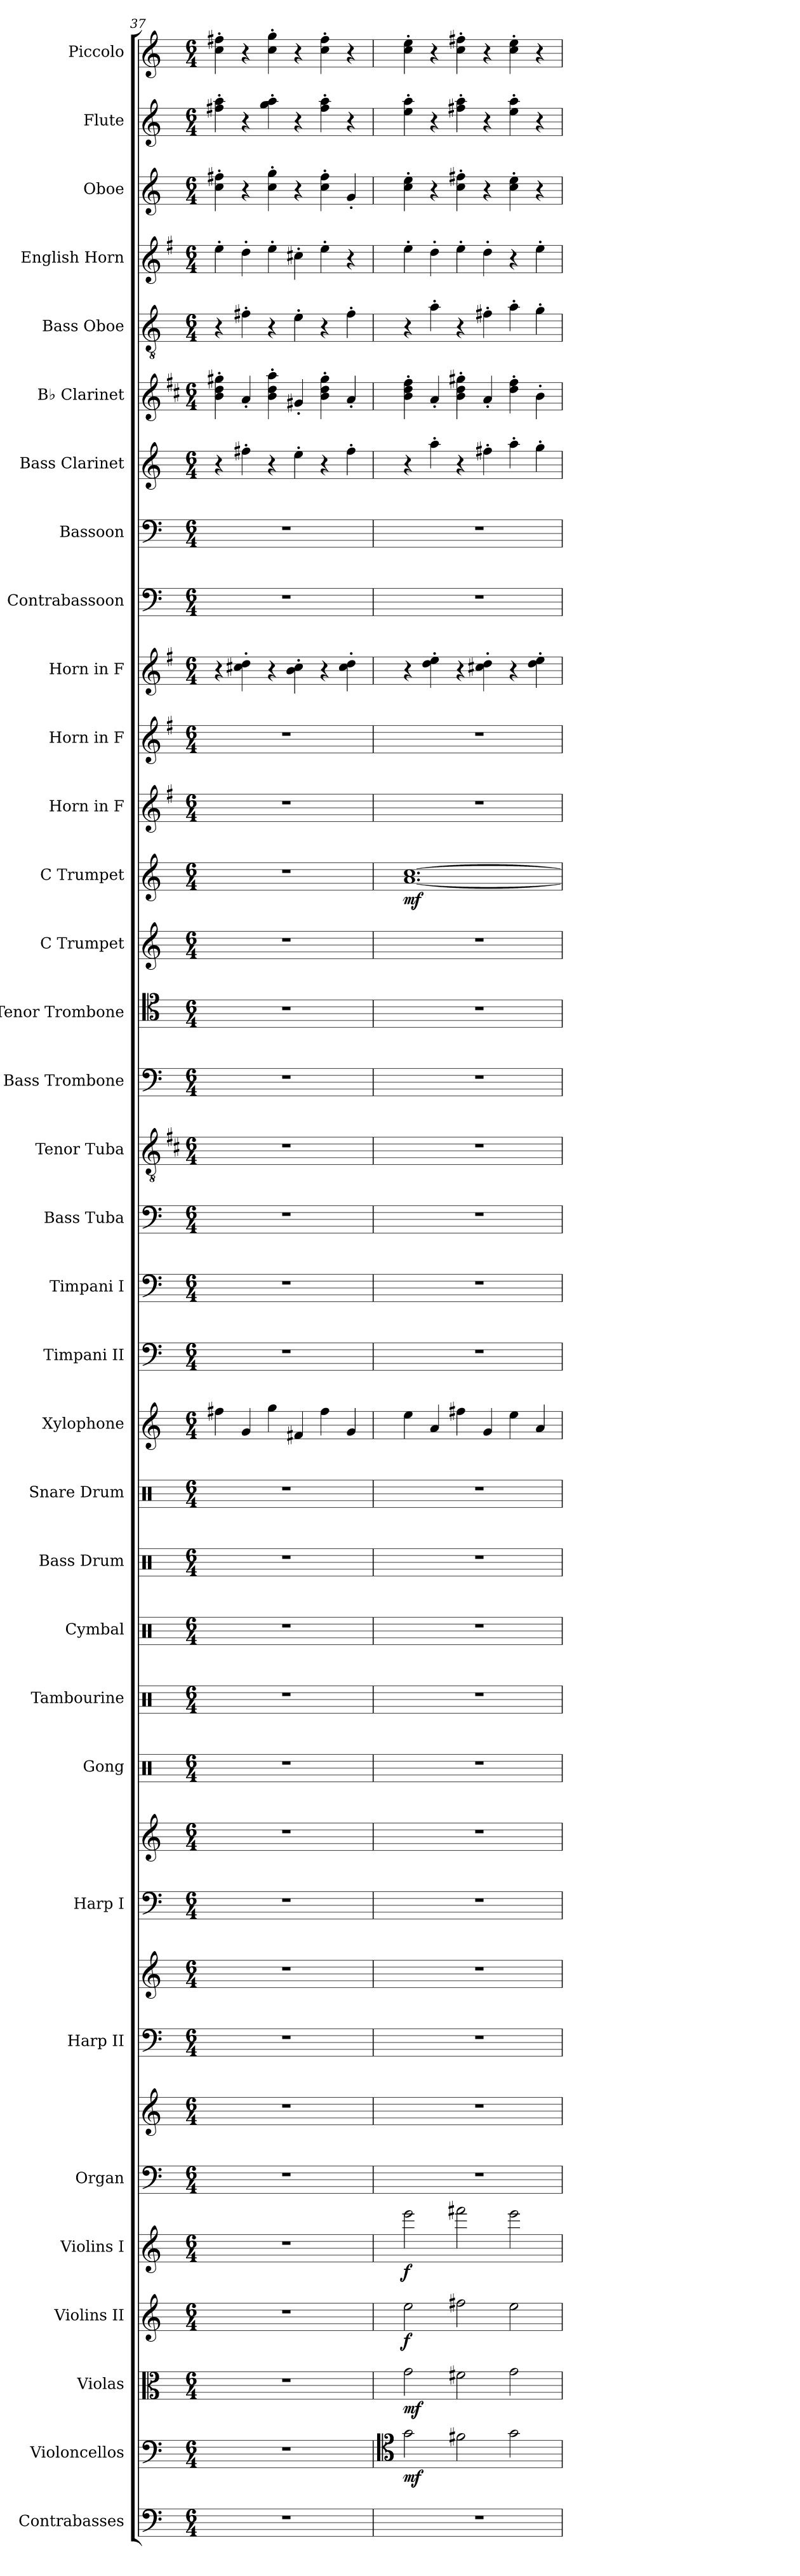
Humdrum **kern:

**kern	**kern	**dynam	**kern	**dynam	**kern	**dynam	**kern	**dynam	**kern	**kern	**kern	**kern	**kern	**kern	**kern	**kern	**kern	**kern	**kern	**kern	**kern	**kern	**kern	**kern	**kern	**kern	**kern	**kern	**dynam	**kern	**kern	**kern	**kern	**kern	**kern	**kern	**kern	**kern	**kern	**kern	**kern
*part34	*part33	*part33	*part32	*part32	*part31	*part31	*part30	*part30	*part29	*part29	*part28	*part28	*part27	*part27	*part26	*part25	*part24	*part23	*part22	*part21	*part20	*part19	*part18	*part17	*part16	*part15	*part14	*part13	*part13	*part12	*part11	*part10	*part9	*part8	*part7	*part6	*part5	*part4	*part3	*part2	*part1
*staff37	*staff36	*staff36	*staff35	*staff35	*staff34	*staff34	*staff33	*staff33	*staff32	*staff31	*staff30	*staff29	*staff28	*staff27	*staff26	*staff25	*staff24	*staff23	*staff22	*staff21	*staff20	*staff19	*staff18	*staff17	*staff16	*staff15	*staff14	*staff13	*staff13	*staff12	*staff11	*staff10	*staff9	*staff8	*staff7	*staff6	*staff5	*staff4	*staff3	*staff2	*staff1
*I"Contrabasses	*I"Violoncellos	*	*I"Violas	*	*I"Violins II	*	*I"Violins I	*	*I"Organ	*	*I"Harp II	*	*I"Harp I	*	*I"Gong	*I"Tambourine	*I"Cymbal	*I"Bass Drum	*I"Snare Drum	*I"Xylophone	*I"Timpani II	*I"Timpani I	*I"Bass Tuba	*I"Tenor Tuba	*I"Bass Trombone	*I"Tenor Trombone	*I"C Trumpet	*I"C Trumpet	*	*I"Horn in F	*I"Horn in F	*I"Horn in F	*I"Contrabassoon	*I"Bassoon	*I"Bass Clarinet	*I"B♭ Clarinet	*I"Bass Oboe	*I"English Horn	*I"Oboe	*I"Flute	*I"Piccolo
*I'Cbs.	*I'Vcs.	*	*I'Vlas.	*	*I'Vlns.	*	*I'Vlns.	*	*I'Org.	*	*I'Hrp.	*	*I'Hrp.	*	*	*I'Tamb.	*I'Cym.	*I'B. Dr.	*I'Sn. Dr.	*I'Xyl.	*I'Timp.	*I'Timp.	*I'Tba.	*	*I'B. Tbn.	*I'T. Tbn.	*I'C Tpt.	*I'C Tpt.	*	*	*	*	*I'Cbsn.	*I'Bsn.	*I'B. Cl.	*I'B♭ Cl.	*	*I'E. Hn.	*I'Ob.	*I'Fl.	*I'Picc.
*clefF4	*clefF4	*	*clefC3	*	*clefG2	*	*clefG2	*	*clefF4	*clefG2	*clefF4	*clefG2	*clefF4	*clefG2	*clefX	*clefX	*clefX	*clefX	*clefX	*clefG2	*clefF4	*clefF4	*clefF4	*clefGv2	*clefF4	*clefC4	*clefG2	*clefG2	*	*clefG2	*clefG2	*clefG2	*clefF4	*clefF4	*clefG2	*clefG2	*clefGv2	*clefG2	*clefG2	*clefG2	*clefG2
*ITrd7c12	*	*	*	*	*	*	*	*	*	*	*	*	*	*	*	*	*	*	*	*ITrd-7c-12	*	*	*	*ITrd1c2	*	*	*	*	*	*ITrd4c7	*ITrd4c7	*ITrd4c7	*ITrd7c12	*	*ITrd8c14	*ITrd1c2	*	*ITrd4c7	*	*	*ITrd-7c-12
*k[]	*k[]	*	*k[]	*	*k[]	*	*k[]	*	*k[]	*k[]	*k[]	*k[]	*k[]	*k[]	*k[]	*k[]	*k[]	*k[]	*k[]	*k[]	*k[]	*k[]	*k[]	*k[]	*k[]	*k[]	*k[]	*k[]	*	*k[]	*k[]	*k[]	*k[]	*k[]	*k[]	*k[]	*k[]	*k[]	*k[]	*k[]	*k[]
*M6/4	*M6/4	*	*M6/4	*	*M6/4	*	*M6/4	*	*M6/4	*M6/4	*M6/4	*M6/4	*M6/4	*M6/4	*M6/4	*M6/4	*M6/4	*M6/4	*M6/4	*M6/4	*M6/4	*M6/4	*M6/4	*M6/4	*M6/4	*M6/4	*M6/4	*M6/4	*	*M6/4	*M6/4	*M6/4	*M6/4	*M6/4	*M6/4	*M6/4	*M6/4	*M6/4	*M6/4	*M6/4	*M6/4
=37	=37	=37	=37	=37	=37	=37	=37	=37	=37	=37	=37	=37	=37	=37	=37	=37	=37	=37	=37	=37	=37	=37	=37	=37	=37	=37	=37	=37	=37	=37	=37	=37	=37	=37	=37	=37	=37	=37	=37	=37	=37
1.r	1.r	.	1.r	.	1.r	.	1.r	.	1.r	1.r	1.r	1.r	1.r	1.r	1.r	1.r	1.r	1.r	1.r	4fff#X\	1.r	1.r	1.r	1.r	1.r	1.r	1.r	1.r	.	1.r	1.r	4r	1.r	1.r	4r	4a\' 4cc\' 4ff#X\'	4r	4a'\	4cc\' 4ff#X\'	4ff#X\' 4aa\'	4ccc\' 4fff#X\'
.	.	.	.	.	.	.	.	.	.	.	.	.	.	.	.	.	.	.	.	4gg/	.	.	.	.	.	.	.	.	.	.	.	4f#X\' 4g\'	.	.	4f#X'\	4g'/	4f#X'\	4g'\	4r	4r	4r
.	.	.	.	.	.	.	.	.	.	.	.	.	.	.	.	.	.	.	.	4ggg\	.	.	.	.	.	.	.	.	.	.	.	4r	.	.	4r	4a\' 4cc\' 4gg\'	4r	4a'\	4cc\' 4gg\'	4gg\' 4aa\'	4ccc\' 4ggg\'
.	.	.	.	.	.	.	.	.	.	.	.	.	.	.	.	.	.	.	.	4ff#X/	.	.	.	.	.	.	.	.	.	.	.	4e\' 4f#\'	.	.	4e'\	4f#X'/	4e'\	4f#X'\	4r	4r	4r
.	.	.	.	.	.	.	.	.	.	.	.	.	.	.	.	.	.	.	.	4fff#\	.	.	.	.	.	.	.	.	.	.	.	4r	.	.	4r	4a\' 4cc\' 4ff#\'	4r	4a'\	4cc\' 4ff#\'	4ff#\' 4aa\'	4ccc\' 4fff#\'
.	.	.	.	.	.	.	.	.	.	.	.	.	.	.	.	.	.	.	.	4gg/	.	.	.	.	.	.	.	.	.	.	.	4f#\' 4g\'	.	.	4f#'\	4g'/	4f#'\	4r	4g'/	4r	4r
=38	=38	=38	=38	=38	=38	=38	=38	=38	=38	=38	=38	=38	=38	=38	=38	=38	=38	=38	=38	=38	=38	=38	=38	=38	=38	=38	=38	=38	=38	=38	=38	=38	=38	=38	=38	=38	=38	=38	=38	=38	=38
*	*clefC4	*	*	*	*	*	*	*	*	*	*	*	*	*	*	*	*	*	*	*	*	*	*	*	*	*	*	*	*	*	*	*	*	*	*	*	*	*	*	*	*
!	!	!LO:DY:b	!	!LO:DY:b	!	!LO:DY:b	!	!LO:DY:b	!	!	!	!	!	!	!	!	!	!	!	!	!	!	!	!	!	!	!	!	!LO:DY:b	!	!	!	!	!	!	!	!	!	!	!	!
1.r	2g\	mf	2g\	mf	2ee\	f	2eee\	f	1.r	1.r	1.r	1.r	1.r	1.r	1.r	1.r	1.r	1.r	1.r	4eee\	1.r	1.r	1.r	1.r	1.r	1.r	1.r	[1.a [1.cc	mf	1.r	1.r	4r	1.r	1.r	4r	4a\' 4cc\' 4ee\'	4r	4a'\	4cc\' 4ee\'	4ee\' 4aa\'	4ccc\' 4eee\'
.	.	.	.	.	.	.	.	.	.	.	.	.	.	.	.	.	.	.	.	4aa/	.	.	.	.	.	.	.	.	.	.	.	4g\' 4a\'	.	.	4a'\	4g'/	4a'\	4g'\	4r	4r	4r
.	2f#X\	.	2f#X\	.	2ff#X\	.	2fff#X\	.	.	.	.	.	.	.	.	.	.	.	.	4fff#X\	.	.	.	.	.	.	.	.	.	.	.	4r	.	.	4r	4a\' 4cc\' 4ff#X\'	4r	4a'\	4cc\' 4ff#X\'	4ff#X\' 4aa\'	4ccc\' 4fff#X\'
.	.	.	.	.	.	.	.	.	.	.	.	.	.	.	.	.	.	.	.	4gg/	.	.	.	.	.	.	.	.	.	.	.	4f#X\' 4g\'	.	.	4f#X'\	4g'/	4f#X'\	4g'\	4r	4r	4r
.	2g\	.	2g\	.	2ee\	.	2eee\	.	.	.	.	.	.	.	.	.	.	.	.	4eee\	.	.	.	.	.	.	.	.	.	.	.	4r	.	.	4a'\	4cc\' 4ee\'	4a'\	4r	4cc\' 4ee\'	4ee\' 4aa\'	4ccc\' 4eee\'
.	.	.	.	.	.	.	.	.	.	.	.	.	.	.	.	.	.	.	.	4aa/	.	.	.	.	.	.	.	.	.	.	.	4g\' 4a\'	.	.	4g'\	4a'\	4g'\	4a'\	4r	4r	4r
=	=	=	=	=	=	=	=	=	=	=	=	=	=	=	=	=	=	=	=	=	=	=	=	=	=	=	=	=	=	=	=	=	=	=	=	=	=	=	=	=	=
*-	*-	*-	*-	*-	*-	*-	*-	*-	*-	*-	*-	*-	*-	*-	*-	*-	*-	*-	*-	*-	*-	*-	*-	*-	*-	*-	*-	*-	*-	*-	*-	*-	*-	*-	*-	*-	*-	*-	*-	*-	*-
